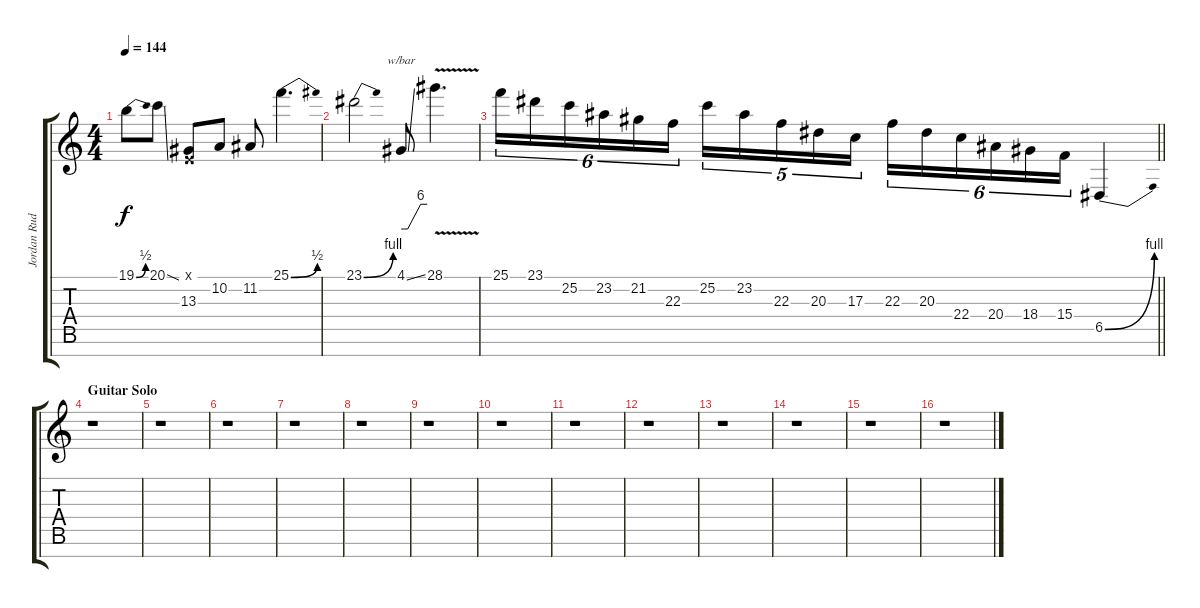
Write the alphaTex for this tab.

\track ("Jordan Rudess" "Jordan Rud") {instrument lead1square}
\staff {score tabs}
\tuning (E4 B3 G3 D3 A2 E2 B1) {hide}
\ts (4 4)
\tempo 144
\clef g2
\ks c
19.1{be (bend 0 0 60 2)}.8{dy f} 20.1{ss}.8 (0.1{x} 13.3).8 10.2.8 11.2.8 25.1{be (bend 0 0 60 2)}.4{d} |
23.1{be (bend 0 0 60 4)}.2 4.1{ss}.8{tbe (custom default 0 0 8 0 15 0 45 24 60 24)} 28.1{v}.4{d} |
\barLineRight lightlight
25.1.16{tu (6 4)} 23.1.16{tu (6 4)} 25.2.16{tu (6 4)} 23.2.16{tu (6 4)} 21.2.16{tu (6 4)} 22.3.16{tu (6 4)} 25.2.16{tu (5 4)} 23.2.16{tu (5 4)} 22.3.16{tu (5 4)} 20.3.16{tu (5 4)} 17.3.16{tu (5 4)} 22.3.16{tu (6 4)} 20.3.16{tu (6 4)} 22.4.16{tu (6 4)} 20.4.16{tu (6 4)} 18.4.16{tu (6 4)} 15.4.16{tu (6 4)} 6.5{be (bend 0 0 60 4)}.4 |
\section ("" "Guitar Solo ")
r.1 |
r.1 |
r.1 |
r.1 |
r.1 |
r.1 |
r.1 |
r.1 |
r.1 |
r.1 |
r.1 |
r.1 |
r.1
